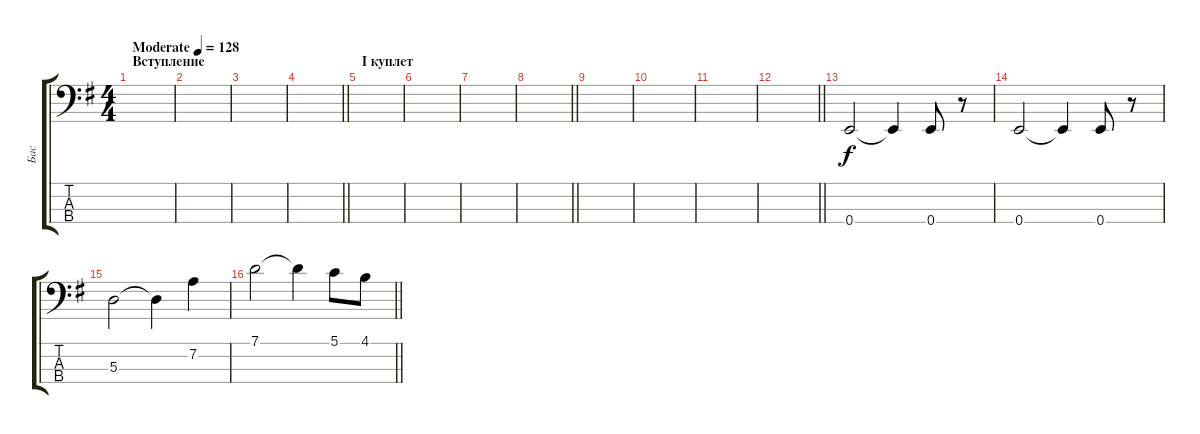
\track ("Бас" "Бас") {instrument acousticbass}
\staff {score tabs}
\tuning (G2 D2 A1 E1) {hide}
\ts (4 4)
\section ("" "Вступление")
\tempo (128 "Moderate")
\clef f4
\ks eminor
|
|
|
\barLineRight lightlight
|
\section ("" "I куплет")
|
|
|
\barLineRight lightlight
|
|
|
|
\barLineRight lightlight
|
0.4.2 0.4{t}.4 0.4.8 r.8 |
0.4.2 0.4{t}.4 0.4.8 r.8 |
5.3.2 5.3{t}.4 7.2.4 |
\barLineRight lightlight
7.1.2 7.1{t}.4 5.1.8 4.1.8
